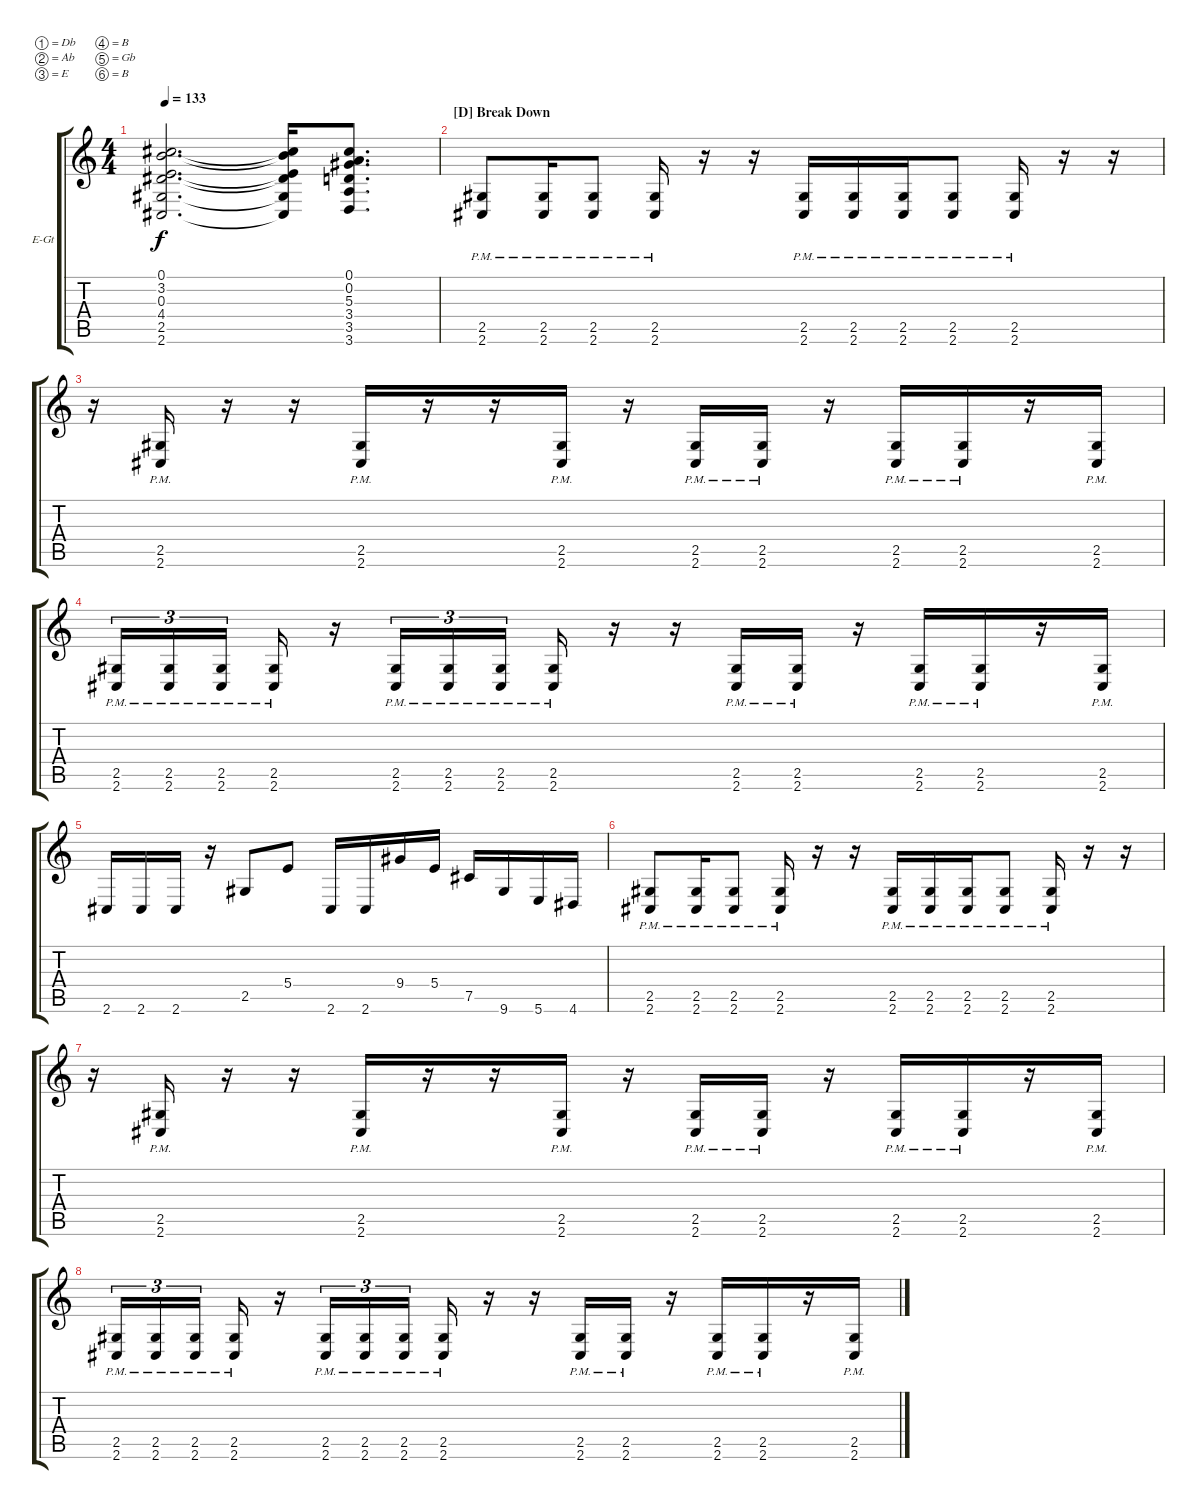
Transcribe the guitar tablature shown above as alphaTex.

\bracketExtendMode groupsimilarinstruments
\firstSystemTrackNameOrientation horizontal
\otherSystemsTrackNameOrientation horizontal
\track ("Julian Rodriguez" "E-Gt") {instrument overdrivenguitar}
\staff {score tabs}
\tuning (Db4 Ab3 E3 B2 Gb2 B1)
\ts (4 4)
\tempo 133
\clef g2
\ks c
(0.1{t} 3.2{t} 0.3{t} 4.4{t} 2.5{t} 2.6{t}).2{d dy f} (0.1{t} 3.2{t} 0.3{t} 4.4{t} 2.5{t} 2.6{t}).16 (0.1 0.2 5.3 3.4 3.5 3.6).8{d} |
\section ("D" "Break Down")
(2.5{pm} 2.6{pm}).8 (2.5{pm} 2.6{pm}).16 (2.5{pm} 2.6{pm}).8 (2.5{pm} 2.6{pm}).16 r.16 r.16 (2.5{pm} 2.6{pm}).16 (2.5{pm} 2.6{pm}).16 (2.5{pm} 2.6{pm}).16 (2.5{pm} 2.6{pm}).8 (2.5{pm} 2.6{pm}).16 r.16 r.16 |
r.16 (2.5{pm} 2.6{pm}).16 r.16 r.16 (2.5{pm} 2.6{pm}).16 r.16 r.16 (2.5{pm} 2.6{pm}).16 r.16 (2.5{pm} 2.6{pm}).16 (2.5{pm} 2.6{pm}).16 r.16 (2.5{pm} 2.6{pm}).16 (2.5{pm} 2.6{pm}).16 r.16 (2.5{pm} 2.6{pm}).16 |
(2.5{pm} 2.6{pm}).16{tu (3 2)} (2.5{pm} 2.6{pm}).16{tu (3 2)} (2.5{pm} 2.6{pm}).16{tu (3 2)} (2.5{pm} 2.6{pm}).16 r.16 (2.5{pm} 2.6{pm}).16{tu (3 2)} (2.5{pm} 2.6{pm}).16{tu (3 2)} (2.5{pm} 2.6{pm}).16{tu (3 2)} (2.5{pm} 2.6{pm}).16 r.16 r.16 (2.5{pm} 2.6{pm}).16 (2.5{pm} 2.6{pm}).16 r.16 (2.5{pm} 2.6{pm}).16 (2.5{pm} 2.6{pm}).16 r.16 (2.5{pm} 2.6{pm}).16 |
2.6.16 2.6.16 2.6.16 r.16 2.5.8 5.4.8 2.6.16 2.6.16 9.4.16 5.4.16 7.5.16 9.6.16 5.6.16 4.6.16 |
(2.5{pm} 2.6{pm}).8 (2.5{pm} 2.6{pm}).16 (2.5{pm} 2.6{pm}).8 (2.5{pm} 2.6{pm}).16 r.16 r.16 (2.5{pm} 2.6{pm}).16 (2.5{pm} 2.6{pm}).16 (2.5{pm} 2.6{pm}).16 (2.5{pm} 2.6{pm}).8 (2.5{pm} 2.6{pm}).16 r.16 r.16 |
r.16 (2.5{pm} 2.6{pm}).16 r.16 r.16 (2.5{pm} 2.6{pm}).16 r.16 r.16 (2.5{pm} 2.6{pm}).16 r.16 (2.5{pm} 2.6{pm}).16 (2.5{pm} 2.6{pm}).16 r.16 (2.5{pm} 2.6{pm}).16 (2.5{pm} 2.6{pm}).16 r.16 (2.5{pm} 2.6{pm}).16 |
(2.5{pm} 2.6{pm}).16{tu (3 2)} (2.5{pm} 2.6{pm}).16{tu (3 2)} (2.5{pm} 2.6{pm}).16{tu (3 2)} (2.5{pm} 2.6{pm}).16 r.16 (2.5{pm} 2.6{pm}).16{tu (3 2)} (2.5{pm} 2.6{pm}).16{tu (3 2)} (2.5{pm} 2.6{pm}).16{tu (3 2)} (2.5{pm} 2.6{pm}).16 r.16 r.16 (2.5{pm} 2.6{pm}).16 (2.5{pm} 2.6{pm}).16 r.16 (2.5{pm} 2.6{pm}).16 (2.5{pm} 2.6{pm}).16 r.16 (2.5{pm} 2.6{pm}).16
